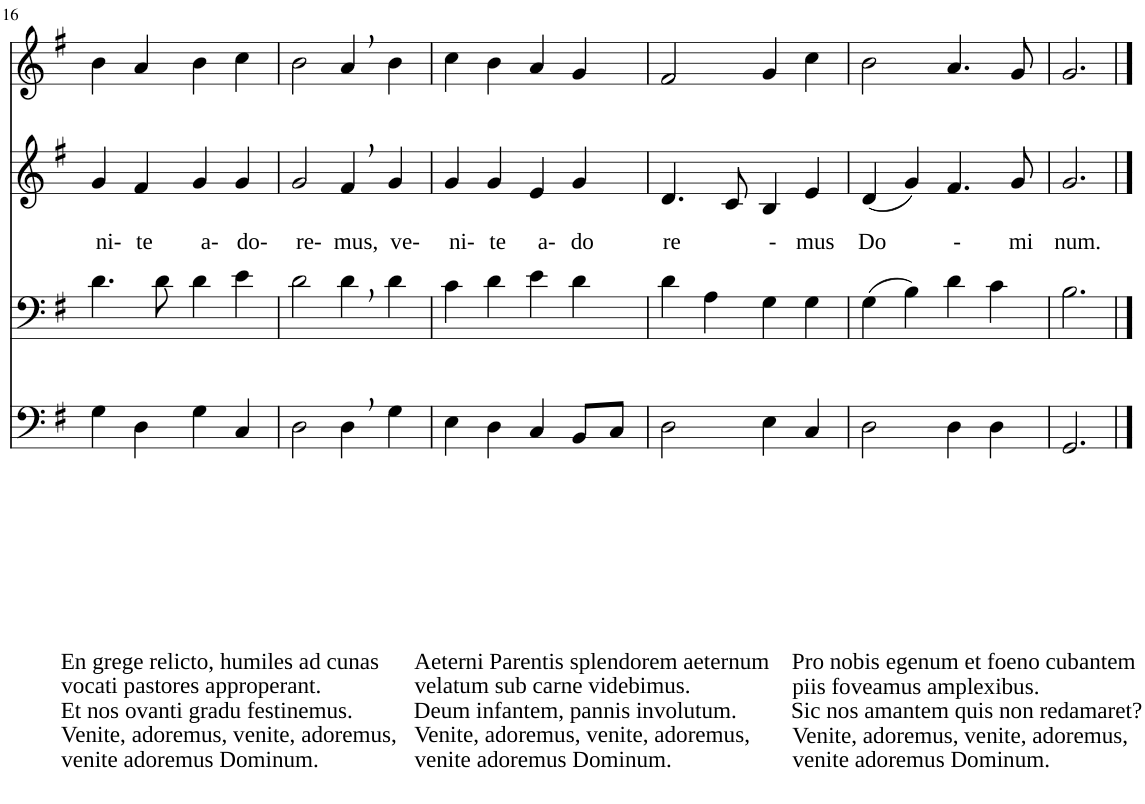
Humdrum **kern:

**kern	**kern	**kern	**text	**kern
*part4	*part3	*part2	*part2	*part1
*staff4	*staff3	*staff2	*staff2	*staff1
*I"Bass	*I"Tenor	*I"Alto	*	*I"Soprano
!!LO:PB:g=z
*clefF4	*clefF4	*clefG2	*	*clefG2
*k[f#]	*k[f#]	*k[f#]	*	*k[f#]
*M4/4	*M4/4	*M4/4	*	*M4/4
=16	=16	=16	=16	=16
!	!	!	!LO:LY:b	!
4G\	4.d\	4g/	ni-	4b\
!	!	!	!LO:LY:b	!
4D\	.	4f#/	te	4a/
.	8d\	.	.	.
!	!	!	!LO:LY:b	!
4G\	4d\	4g/	a-	4b\
!	!	!	!LO:LY:b	!
4C/	4e\	4g/	do-	4cc\
=17	=17	=17	=17	=17
!	!	!	!LO:LY:b	!
2D\	2d\	2g/	re-	2b\
!	!	!	!LO:LY:b	!
4D,\	4d,\	4f#,/	mus,	4a,/
!	!	!	!LO:LY:b	!
4G\	4d\	4g/	ve-	4b\
=18	=18	=18	=18	=18
!	!	!	!LO:LY:b	!
4E\	4c\	4g/	ni-	4cc\
!	!	!	!LO:LY:b	!
4D\	4d\	4g/	te	4b\
!	!	!	!LO:LY:b	!
4C/	4e\	4e/	a-	4a/
!	!	!	!LO:LY:b	!
8BB/L	4d\	4g/	do	4g/
8C/J	.	.	.	.
=19	=19	=19	=19	=19
!	!	!	!LO:LY:b	!
2D\	4d\	4.d/	re	2f#/
.	4A\	.	.	.
.	.	8c/	.	.
!	!	!	!LO:LY:b	!
4E\	4G\	4B/	-	4g/
!	!	!	!LO:LY:b	!
4C/	4G\	4e/	mus	4cc\
=20	=20	=20	=20	=20
!	!	!	!LO:LY:b	!
2D\	(4G\	(4d/	Do	2b\
.	4B\)	4g/)	.	.
!	!	!	!LO:LY:b	!
4D\	4d\	4.f#/	-	4.a/
4D\	4c\	.	.	.
!	!	!	!LO:LY:b	!
.	.	8g/	mi	8g/
=21	=21	=21	=21	=21
!	!	!	!LO:LY:b	!
2.GG/	2.B\	2.g/	num.	2.g/
==	==	==	==	==
*-	*-	*-	*-	*-
